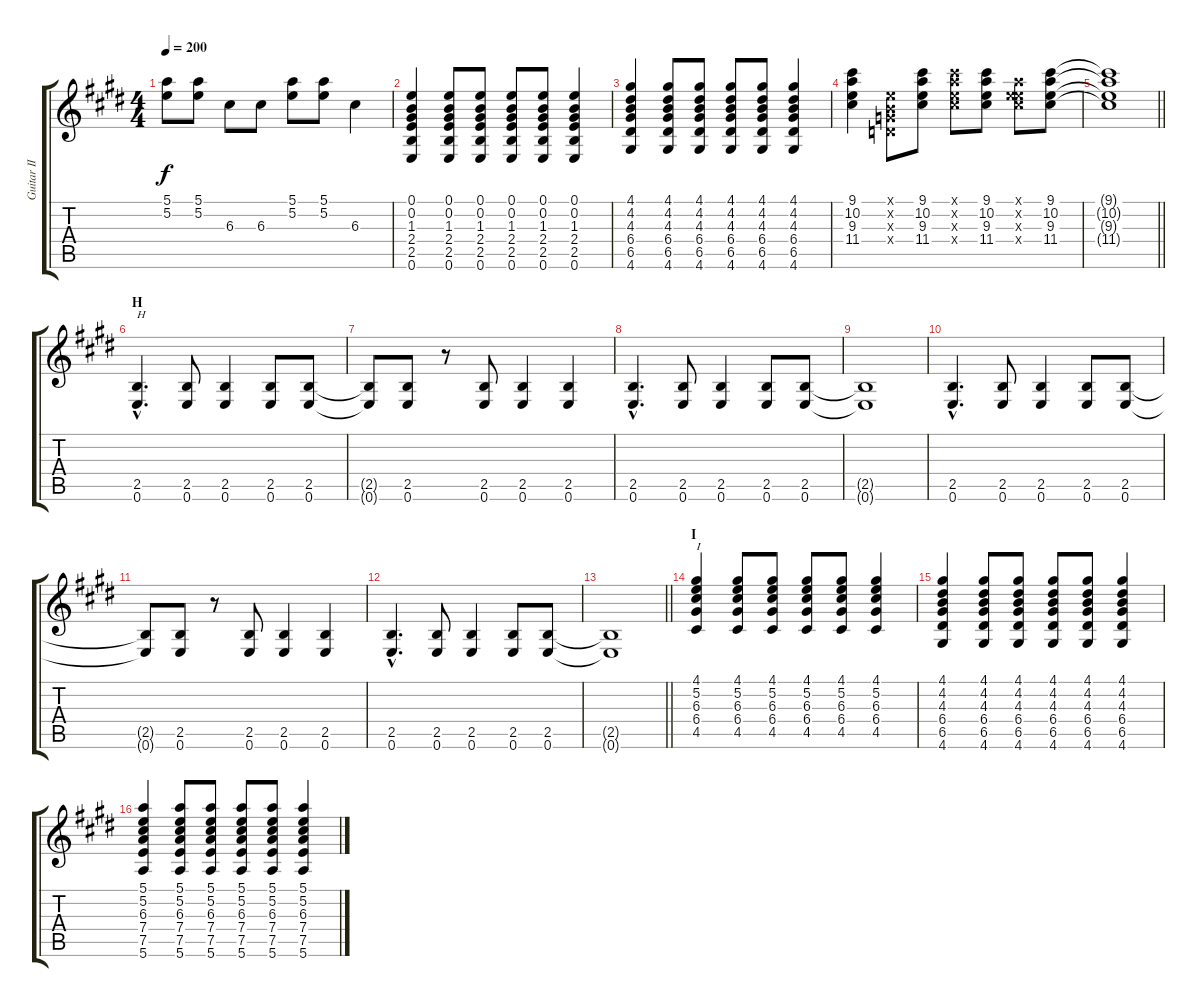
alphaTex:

\track ("Guitar II" "Guitar II") {instrument distortionguitar}
\staff {score tabs}
\tuning (E4 B3 G3 D3 A2 E2) {hide}
\ts (4 4)
\tempo 200
\clef g2
\ks e
(5.1{t} 5.2{t}).8{dy f} (5.1 5.2).8 6.3.8 6.3.8 (5.1 5.2).8 (5.1 5.2).8 6.3.4 |
(0.1 0.2 1.3 2.4 2.5 0.6).4{volume 10} (0.1 0.2 1.3 2.4 2.5 0.6).8 (0.1 0.2 1.3 2.4 2.5 0.6).8 (0.1 0.2 1.3 2.4 2.5 0.6).8 (0.1 0.2 1.3 2.4 2.5 0.6).8 (0.1 0.2 1.3 2.4 2.5 0.6).4 |
(4.1 4.2 4.3 6.4 6.5 4.6).4 (4.1 4.2 4.3 6.4 6.5 4.6).8 (4.1 4.2 4.3 6.4 6.5 4.6).8 (4.1 4.2 4.3 6.4 6.5 4.6).8 (4.1 4.2 4.3 6.4 6.5 4.6).8 (4.1 4.2 4.3 6.4 6.5 4.6).4 |
(9.1 10.2 9.3 11.4).4 (0.1{x} 0.2{x} 0.3{x} 0.4{x}).8 (9.1 10.2 9.3 11.4).8 (9.1{x} 10.2{x} 9.3{x} 11.4{x}).8 (9.1 10.2 9.3 11.4).8 (0.1{x} 10.2{x} 9.3{x} 11.4{x}).8 (9.1 10.2 9.3 11.4).8 |
\barLineRight lightlight
(9.1{t} 10.2{t} 9.3{t} 11.4{t}).1 |
\section ("" "H")
(2.5{hac} 0.6{hac}).4{d txt "H" volume 14} (2.5 0.6).8 (2.5 0.6).4 (2.5 0.6).8 (2.5 0.6).8 |
(2.5{t} 0.6{t}).8 (2.5 0.6).8 r.8 (2.5 0.6).8 (2.5 0.6).4 (2.5 0.6).4 |
(2.5{hac} 0.6{hac}).4{d} (2.5 0.6).8 (2.5 0.6).4 (2.5 0.6).8 (2.5 0.6).8 |
(2.5{t} 0.6{t}).1 |
(2.5{hac} 0.6{hac}).4{d} (2.5 0.6).8 (2.5 0.6).4 (2.5 0.6).8 (2.5 0.6).8 |
(2.5{t} 0.6{t}).8 (2.5 0.6).8 r.8 (2.5 0.6).8 (2.5 0.6).4 (2.5 0.6).4 |
(2.5{hac} 0.6{hac}).4{d} (2.5 0.6).8 (2.5 0.6).4 (2.5 0.6).8 (2.5 0.6).8 |
\barLineRight lightlight
(2.5{t} 0.6{t}).1 |
\section ("" "I")
(4.1 5.2 6.3 6.4 4.5).4{txt "I" volume 10} (4.1 5.2 6.3 6.4 4.5).8 (4.1 5.2 6.3 6.4 4.5).8 (4.1 5.2 6.3 6.4 4.5).8 (4.1 5.2 6.3 6.4 4.5).8 (4.1 5.2 6.3 6.4 4.5).4 |
(4.1 4.2 4.3 6.4 6.5 4.6).4 (4.1 4.2 4.3 6.4 6.5 4.6).8 (4.1 4.2 4.3 6.4 6.5 4.6).8 (4.1 4.2 4.3 6.4 6.5 4.6).8 (4.1 4.2 4.3 6.4 6.5 4.6).8 (4.1 4.2 4.3 6.4 6.5 4.6).4 |
(5.1 5.2 6.3 7.4 7.5 5.6).4 (5.1 5.2 6.3 7.4 7.5 5.6).8 (5.1 5.2 6.3 7.4 7.5 5.6).8 (5.1 5.2 6.3 7.4 7.5 5.6).8 (5.1 5.2 6.3 7.4 7.5 5.6).8 (5.1 5.2 6.3 7.4 7.5 5.6).4
